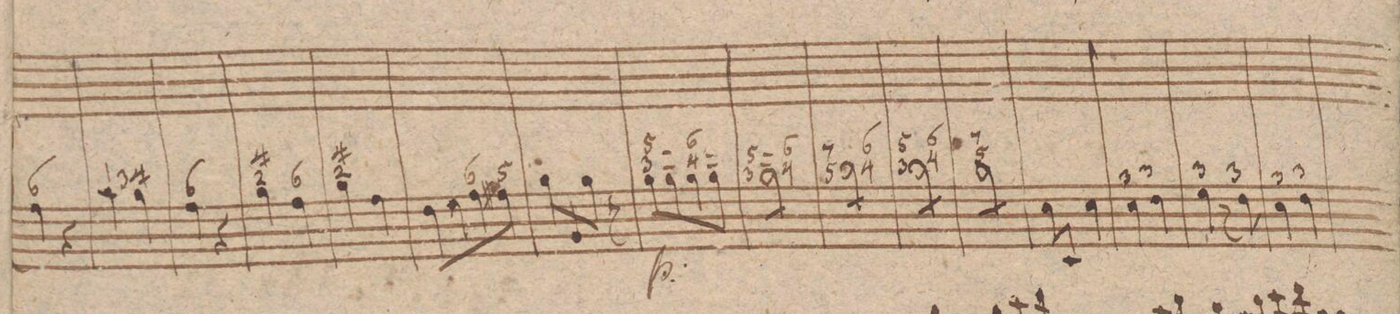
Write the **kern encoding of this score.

**kern	**fba
*I"Orgno	*
*clefF4	*
*k[f#c#g#]	*
*met(c)	*
*M2/4	*
4A\	6
4r	.
=173	=173
4c#\	1
4B\	#3r
=174	=174
4A\	6
4r	.
=175	=175
4B\	4| 2
4A\	6
=176	=176
4B\	4| 2
4A\	.
=177	=177
8F#\L	.
8G#\	.
8A\	6
8A#X\J	5
=178	=178
8B\L	.
8BB/	.
8B\J	.
8r	.
=179	=179
8B\L	5_ 3_
8B\	.
8B\	6_ 4_
8B\J	.
=180	=180
*tremolo	*
8B\L	5_ 3_
8B\	.
8B\	6 4
8B\J	.
=181	=181
8B\L	7 5
8B\	.
8B\	6 4
8B\J	.
=182	=182
8B\L	5 3
8B\	.
8B\	6 4
8B\J	.
=183	=183
8B\L	7 5
8B\	.
8B\	.
8B\J	.
=184	=184
*Xtremolo	*
8E\L	.
8EE/J	.
4E\	.
=185	=185
4E\	3
4F#\	3
=186	=186
4G#\	3
8r	.
8F#\	3
=187	=187
4E\	3
4F#\	3
=188	=188
*-	*-
